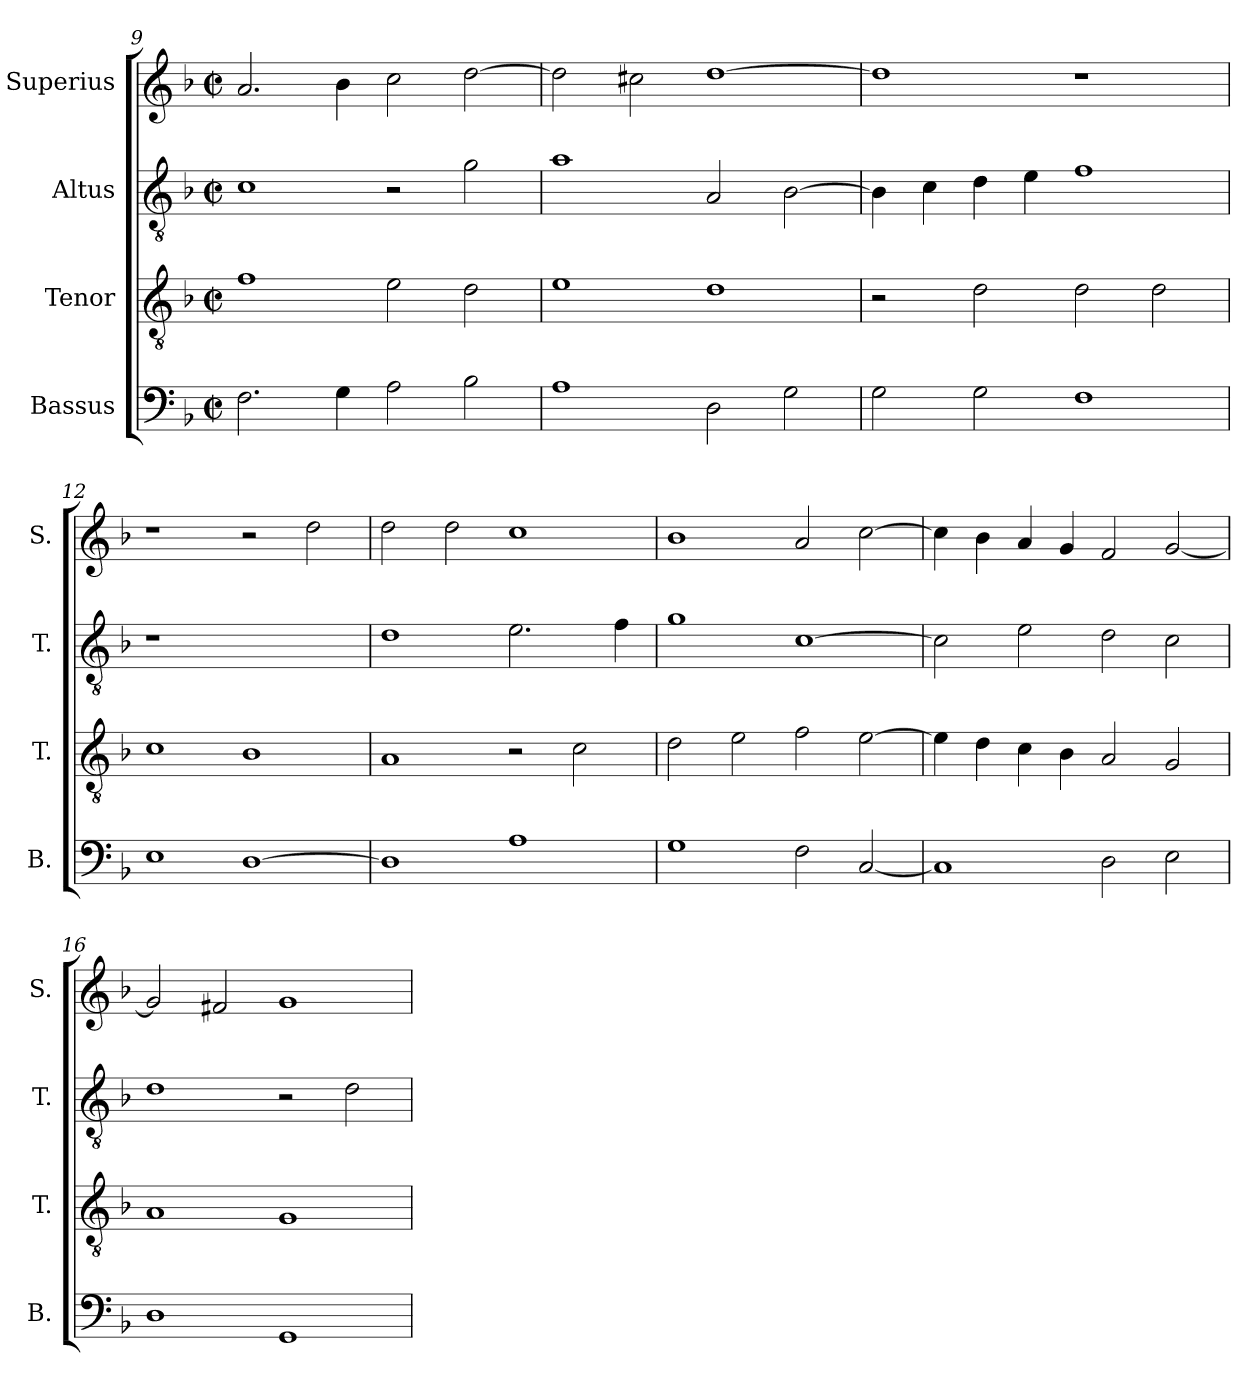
**kern	**kern	**kern	**kern
*part4	*part3	*part2	*part1
*staff4	*staff3	*staff2	*staff1
*I"Bassus	*I"Tenor	*I"Altus	*I"Superius
*I'B.	*I'T.	*I'T.	*I'S.
*clefF4	*clefGv2	*clefGv2	*clefG2
*	*ITrd7c12	*ITrd7c12	*
*k[b-]	*k[b-]	*k[b-]	*k[b-]
*F:	*F:	*F:	*F:
*M2/2	*M2/2	*M2/2	*M2/2
*met(c|)	*met(c|)	*met(c|)	*met(c|)
=9	=9	=9	=9
2.Fi\	1Fi	1Ci	2.ai/
4Gi\	.	.	4b-i\
2Ai\	2Ei\	2r	2cci\
2B-i\	2Di\	2Gi\	[>2ddi\
=10	=10	=10	=10
1Ai	1Ei	1Ai	2ddi\]
.	.	.	2cc#Xi\
2Di\	1Di	2AAi/	[>1ddi
2Gi\	.	[>2BB-i\	.
=11	=11	=11	=11
2Gi\	2r	4BB-i\]	1ddi]
.	.	4Ci\	.
2Gi\	2Di\	4Di\	.
.	.	4Ei\	.
1Fi	2Di\	1Fi	1r
.	2Di\	.	.
!!LO:PB:g=z
=12	=12	=12	=12
!	!	!LO:N:vis=1	!
1Ei	1Ci	1r	1r
[>1Di	1BB-i	1ryy	2r
.	.	.	2ddi\
=13	=13	=13	=13
1Di]	1AAi	1Di	2ddi\
.	.	.	2ddi\
1Ai	2r	2.Ei\	1cci
.	2Ci\	.	.
.	.	4Fi\	.
=14	=14	=14	=14
1Gi	2Di\	1Gi	1b-i
.	2Ei\	.	.
2Fi\	2Fi\	[>1Ci	2ai/
[<2Ci/	[>2Ei\	.	[>2cci\
=15	=15	=15	=15
1Ci]	4Ei\]	2Ci\]	4cci\]
.	4Di\	.	4b-i\
.	4Ci\	2Ei\	4ai/
.	4BB-i\	.	4gi/
2Di\	2AAi/	2Di\	2fi/
2Ei\	2GGi/	2Ci\	[<2gi/
=16	=16	=16	=16
1Di	1AAi	1Di	2gi/]
.	.	.	2f#Xi/
1GGi	1GGi	2r	1gi
.	.	2Di\	.
=	=	=	=
*-	*-	*-	*-
